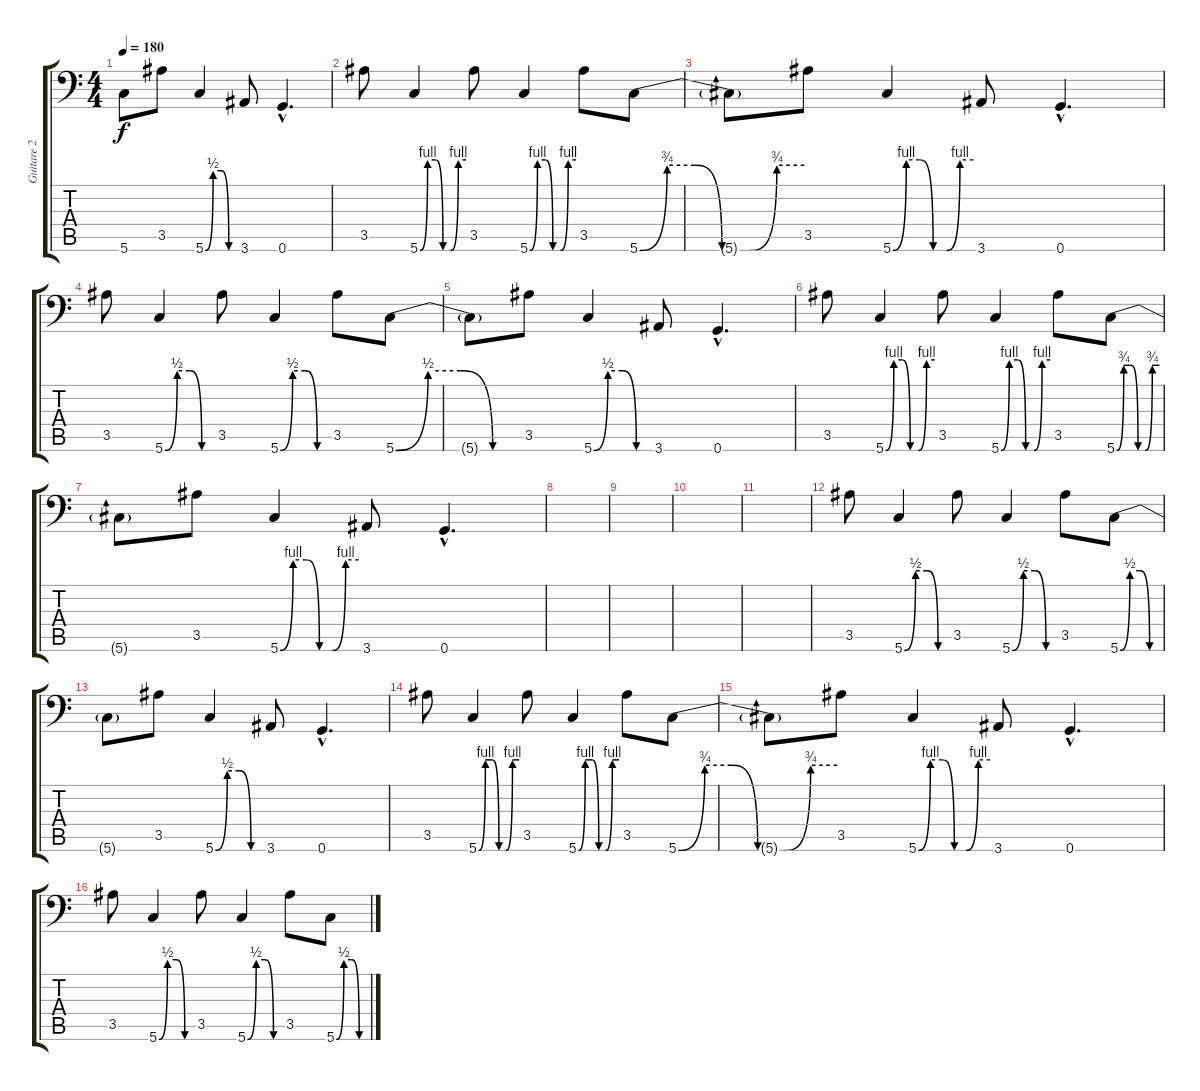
\track ("Guitare 2" "Guitare 2") {instrument overdrivenguitar}
\staff {score tabs}
\tuning (D4 A3 F3 C3 G2 G1) {hide}
\ts (4 4)
\tempo 180
\clef f4
\ks c
5.6{t}.8{dy f} 3.5.8 5.6{be (custom 0 0 15 2 30 2 45 0 60 0)}.4 3.6.8 0.6{hac}.4{d} |
3.5.8{volume 6} 5.6{be (custom 0 0 10 4 20 4 30 0 40 0 50 4 60 4)}.4 3.5.8 5.6{be (custom 0 0 10 4 20 4 30 0 40 0 50 4 60 4)}.4 3.5.8 5.6{be (custom 0 0 10 3 20 3 30 0 40 0 50 3 60 3)}.8 |
5.6{t}.8 3.5.8 5.6{be (custom 0 0 10 4 20 4 30 0 40 0 50 4 60 4)}.4 3.6.8 0.6{hac}.4{d} |
3.5.8{volume 3} 5.6{be (custom 0 0 15 2 30 2 45 0 60 0)}.4 3.5.8 5.6{be (custom 0 0 15 2 30 2 45 0 60 0)}.4 3.5.8 5.6{be (custom 0 0 15 2 30 2 45 0 60 0)}.8 |
5.6{t}.8 3.5.8 5.6{be (custom 0 0 15 2 30 2 45 0 60 0)}.4 3.6.8 0.6{hac}.4{d} |
3.5.8{volume 0} 5.6{be (custom 0 0 10 4 20 4 30 0 40 0 50 4 60 4)}.4 3.5.8 5.6{be (custom 0 0 10 4 20 4 30 0 40 0 50 4 60 4)}.4 3.5.8 5.6{be (custom 0 0 10 3 20 3 30 0 40 0 50 3 60 3)}.8 |
5.6{t}.8 3.5.8 5.6{be (custom 0 0 10 4 20 4 30 0 40 0 50 4 60 4)}.4 3.6.8 0.6{hac}.4{d} |
|
|
|
|
3.5.8{volume 3} 5.6{be (custom 0 0 15 2 30 2 45 0 60 0)}.4 3.5.8 5.6{be (custom 0 0 15 2 30 2 45 0 60 0)}.4 3.5.8 5.6{be (custom 0 0 15 2 30 2 45 0 60 0)}.8 |
5.6{t}.8 3.5.8 5.6{be (custom 0 0 15 2 30 2 45 0 60 0)}.4 3.6.8 0.6{hac}.4{d} |
3.5.8{volume 6} 5.6{be (custom 0 0 10 4 20 4 30 0 40 0 50 4 60 4)}.4 3.5.8 5.6{be (custom 0 0 10 4 20 4 30 0 40 0 50 4 60 4)}.4 3.5.8 5.6{be (custom 0 0 10 3 20 3 30 0 40 0 50 3 60 3)}.8 |
5.6{t}.8 3.5.8 5.6{be (custom 0 0 10 4 20 4 30 0 40 0 50 4 60 4)}.4 3.6.8 0.6{hac}.4{d} |
3.5.8{volume 9} 5.6{be (custom 0 0 15 2 30 2 45 0 60 0)}.4 3.5.8 5.6{be (custom 0 0 15 2 30 2 45 0 60 0)}.4 3.5.8 5.6{be (custom 0 0 15 2 30 2 45 0 60 0)}.8
